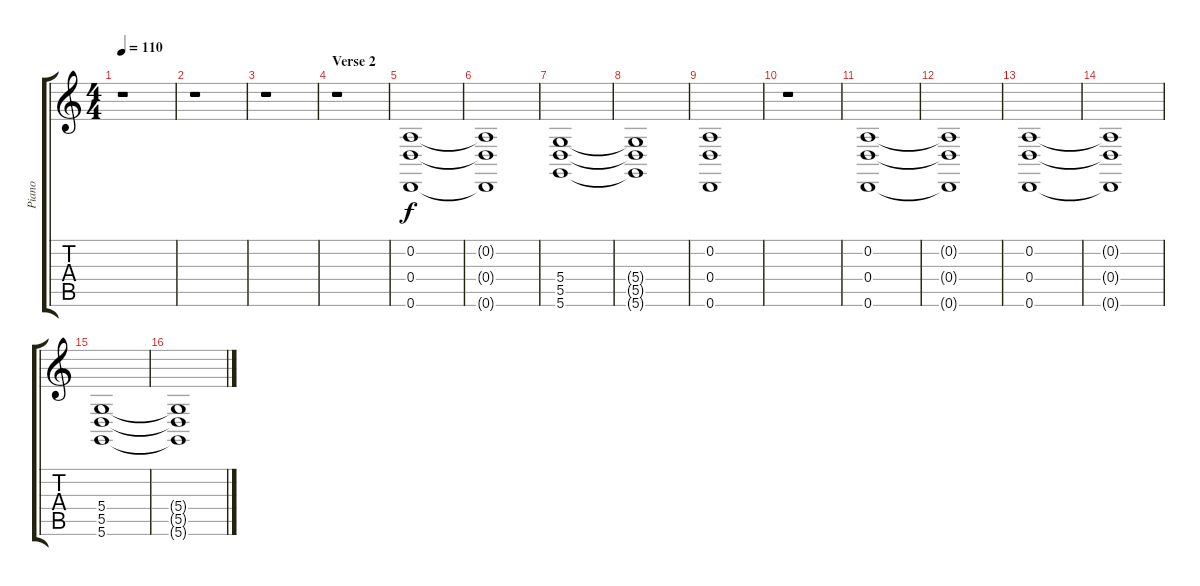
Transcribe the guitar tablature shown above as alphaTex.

\track ("Piano" "Piano") {instrument acousticgrandpiano}
\staff {score tabs}
\tuning (D4 A3 Gb3 D3 A2 D2) {hide}
\ts (4 4)
\tempo 110
\clef g2
\ks c
r.1{dy f} |
r.1 |
r.1 |
\section ("" "Verse 2")
r.1 |
(0.2 0.4 0.6).1 |
(0.2{t} 0.4{t} 0.6{t}).1 |
(5.4 5.5 5.6).1 |
(5.4{t} 5.5{t} 5.6{t}).1 |
(0.2 0.4 0.6).1 |
r.1 |
(0.2 0.4 0.6).1 |
(0.2{t} 0.4{t} 0.6{t}).1 |
(0.2 0.4 0.6).1 |
(0.2{t} 0.4{t} 0.6{t}).1 |
(5.4 5.5 5.6).1 |
(5.4{t} 5.5{t} 5.6{t}).1
